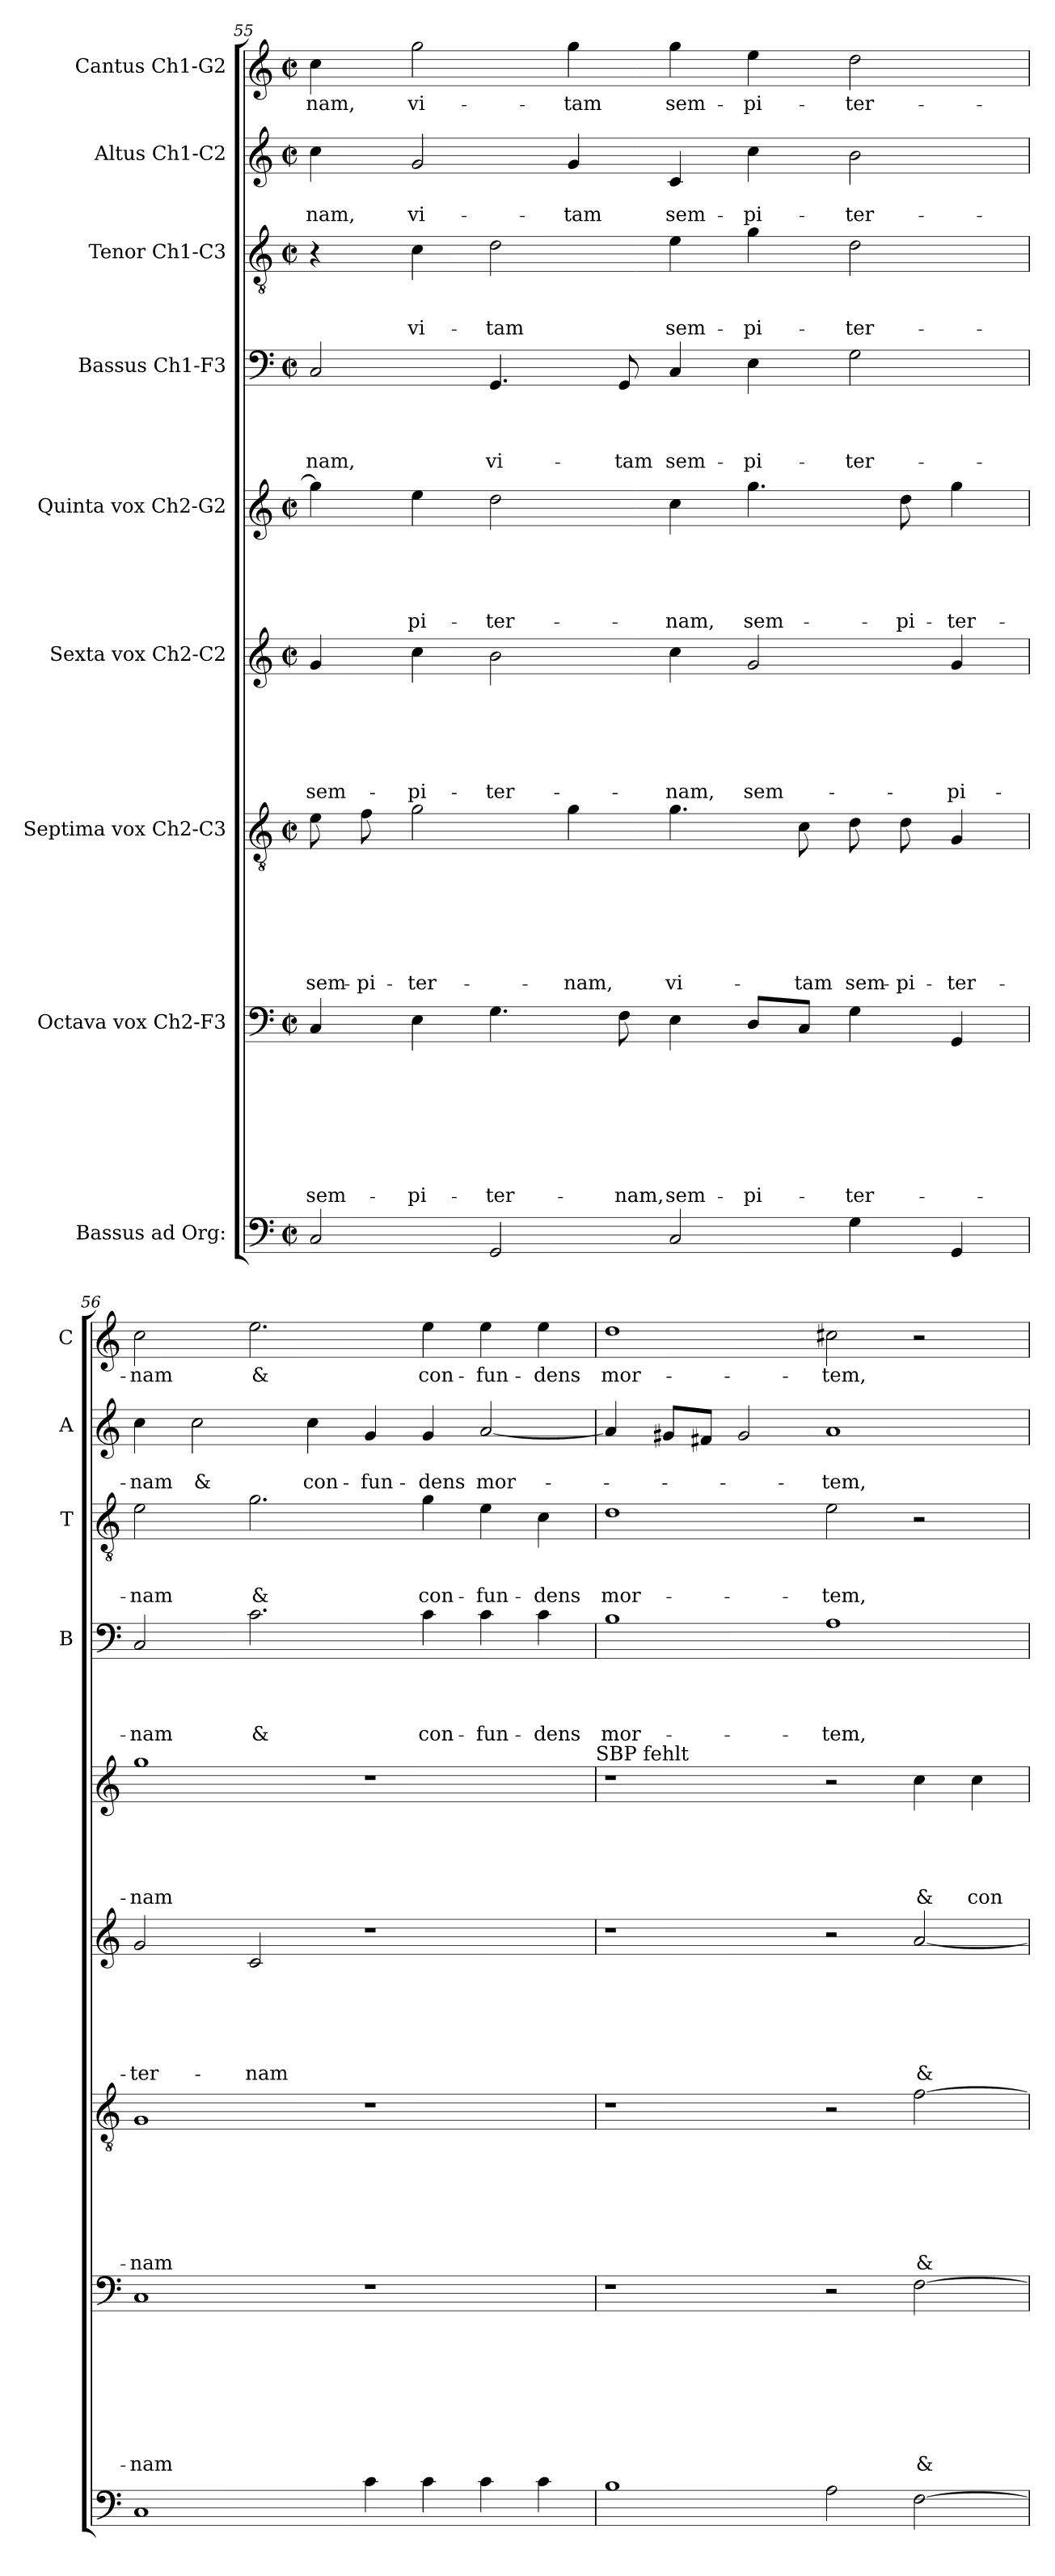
**kern	**kern	**text	**text	**text	**text	**text	**text	**text	**text	**kern	**text	**text	**text	**text	**text	**text	**text	**kern	**text	**text	**text	**text	**text	**text	**kern	**text	**text	**text	**text	**text	**kern	**text	**text	**text	**text	**kern	**text	**text	**text	**kern	**text	**text	**kern	**text
*part9	*part8	*part8	*part8	*part8	*part8	*part8	*part8	*part8	*part8	*part7	*part7	*part7	*part7	*part7	*part7	*part7	*part7	*part6	*part6	*part6	*part6	*part6	*part6	*part6	*part5	*part5	*part5	*part5	*part5	*part5	*part4	*part4	*part4	*part4	*part4	*part3	*part3	*part3	*part3	*part2	*part2	*part2	*part1	*part1
*staff9	*staff8	*staff8	*staff8	*staff8	*staff8	*staff8	*staff8	*staff8	*staff8	*staff7	*staff7	*staff7	*staff7	*staff7	*staff7	*staff7	*staff7	*staff6	*staff6	*staff6	*staff6	*staff6	*staff6	*staff6	*staff5	*staff5	*staff5	*staff5	*staff5	*staff5	*staff4	*staff4	*staff4	*staff4	*staff4	*staff3	*staff3	*staff3	*staff3	*staff2	*staff2	*staff2	*staff1	*staff1
*I"Bassus ad Org:	*I"Octava vox Ch2-F3	*	*	*	*	*	*	*	*	*I"Septima vox Ch2-C3	*	*	*	*	*	*	*	*I"Sexta vox Ch2-C2	*	*	*	*	*	*	*I"Quinta vox Ch2-G2	*	*	*	*	*	*I"Bassus Ch1-F3	*	*	*	*	*I"Tenor Ch1-C3	*	*	*	*I"Altus Ch1-C2	*	*	*I"Cantus Ch1-G2	*
*	*	*	*	*	*	*	*	*	*	*	*	*	*	*	*	*	*	*	*	*	*	*	*	*	*	*	*	*	*	*	*I'B	*	*	*	*	*I'T	*	*	*	*I'A	*	*	*I'C	*
!!LO:LB:g=z
*clefF4	*clefF4	*	*	*	*	*	*	*	*	*clefGv2	*	*	*	*	*	*	*	*clefG2	*	*	*	*	*	*	*clefG2	*	*	*	*	*	*clefF4	*	*	*	*	*clefGv2	*	*	*	*clefG2	*	*	*clefG2	*
*k[]	*k[]	*	*	*	*	*	*	*	*	*k[]	*	*	*	*	*	*	*	*k[]	*	*	*	*	*	*	*k[]	*	*	*	*	*	*k[]	*	*	*	*	*k[]	*	*	*	*k[]	*	*	*k[]	*
*C:	*C:	*	*	*	*	*	*	*	*	*C:	*	*	*	*	*	*	*	*C:	*	*	*	*	*	*	*C:	*	*	*	*	*	*C:	*	*	*	*	*C:	*	*	*	*C:	*	*	*C:	*
*M2/2	*M2/2	*	*	*	*	*	*	*	*	*M2/2	*	*	*	*	*	*	*	*M2/2	*	*	*	*	*	*	*M2/2	*	*	*	*	*	*M2/2	*	*	*	*	*M2/2	*	*	*	*M2/2	*	*	*M2/2	*
*met(c|)	*met(c|)	*	*	*	*	*	*	*	*	*met(c|)	*	*	*	*	*	*	*	*met(c|)	*	*	*	*	*	*	*met(c|)	*	*	*	*	*	*met(c|)	*	*	*	*	*met(c|)	*	*	*	*met(c|)	*	*	*met(c|)	*
=55	=55	=55	=55	=55	=55	=55	=55	=55	=55	=55	=55	=55	=55	=55	=55	=55	=55	=55	=55	=55	=55	=55	=55	=55	=55	=55	=55	=55	=55	=55	=55	=55	=55	=55	=55	=55	=55	=55	=55	=55	=55	=55	=55	=55
!	!	!	!	!	!	!	!	!	!LO:LY:b	!	!	!	!	!	!	!	!LO:LY:b	!	!	!	!	!	!	!LO:LY:b	!	!	!	!	!	!	!	!	!	!	!LO:LY:b	!	!	!	!	!	!	!LO:LY:b	!	!LO:LY:b
2C/	4C/	.	.	.	.	.	.	.	sem-	8e\	.	.	.	.	.	.	sem-	4g/	.	.	.	.	.	sem-	4gg\]	.	.	.	.	.	2C/	.	.	.	-nam,	4r	.	.	.	4cc\	.	-nam,	4cc\	-nam,
!	!	!	!	!	!	!	!	!	!	!	!	!	!	!	!	!	!LO:LY:b	!	!	!	!	!	!	!	!	!	!	!	!	!	!	!	!	!	!	!	!	!	!	!	!	!	!	!
.	.	.	.	.	.	.	.	.	.	8f\	.	.	.	.	.	.	-pi-	.	.	.	.	.	.	.	.	.	.	.	.	.	.	.	.	.	.	.	.	.	.	.	.	.	.	.
!	!	!	!	!	!	!	!	!	!LO:LY:b	!	!	!	!	!	!	!	!LO:LY:b	!	!	!	!	!	!	!LO:LY:b	!	!	!	!	!	!LO:LY:b	!	!	!	!	!	!	!	!	!LO:LY:b	!	!	!LO:LY:b	!	!LO:LY:b
.	4E\	.	.	.	.	.	.	.	-pi-	2g\	.	.	.	.	.	.	-ter-	4cc\	.	.	.	.	.	-pi-	4ee\	.	.	.	.	-pi-	.	.	.	.	.	4c\	.	.	vi-	2g/	.	vi-	2gg\	vi-
!	!	!	!	!	!	!	!	!	!LO:LY:b	!	!	!	!	!	!	!	!	!	!	!	!	!	!	!LO:LY:b	!	!	!	!	!	!LO:LY:b	!	!	!	!	!LO:LY:b	!	!	!	!LO:LY:b	!	!	!	!	!
2GG/	4.G\	.	.	.	.	.	.	.	-ter-	.	.	.	.	.	.	.	.	2b\	.	.	.	.	.	-ter-	2dd\	.	.	.	.	-ter-	4.GG/	.	.	.	vi-	2d\	.	.	-tam	.	.	.	.	.
!	!	!	!	!	!	!	!	!	!	!	!	!	!	!	!	!	!LO:LY:b	!	!	!	!	!	!	!	!	!	!	!	!	!	!	!	!	!	!	!	!	!	!	!	!	!LO:LY:b	!	!LO:LY:b
.	.	.	.	.	.	.	.	.	.	4g\	.	.	.	.	.	.	-nam,	.	.	.	.	.	.	.	.	.	.	.	.	.	.	.	.	.	.	.	.	.	.	4g/	.	-tam	4gg\	-tam
!	!	!	!	!	!	!	!	!	!LO:LY:b	!	!	!	!	!	!	!	!	!	!	!	!	!	!	!	!	!	!	!	!	!	!	!	!	!	!LO:LY:b	!	!	!	!	!	!	!	!	!
.	8F\	.	.	.	.	.	.	.	-nam,	.	.	.	.	.	.	.	.	.	.	.	.	.	.	.	.	.	.	.	.	.	8GG/	.	.	.	-tam	.	.	.	.	.	.	.	.	.
!	!	!	!	!	!	!	!	!	!LO:LY:b	!	!	!	!	!	!	!	!LO:LY:b	!	!	!	!	!	!	!LO:LY:b	!	!	!	!	!	!LO:LY:b	!	!	!	!	!LO:LY:b	!	!	!	!LO:LY:b	!	!	!LO:LY:b	!	!LO:LY:b
2C/	4E\	.	.	.	.	.	.	.	sem-	4.g\	.	.	.	.	.	.	vi-	4cc\	.	.	.	.	.	-nam,	4cc\	.	.	.	.	-nam,	4C/	.	.	.	sem-	4e\	.	.	sem-	4c/	.	sem-	4gg\	sem-
!	!	!	!	!	!	!	!	!	!LO:LY:b	!	!	!	!	!	!	!	!	!	!	!	!	!	!	!LO:LY:b	!	!	!	!	!	!LO:LY:b	!	!	!	!	!LO:LY:b	!	!	!	!LO:LY:b	!	!	!LO:LY:b	!	!LO:LY:b
.	8D/L	.	.	.	.	.	.	.	-pi-	.	.	.	.	.	.	.	.	2g/	.	.	.	.	.	sem-	4.gg\	.	.	.	.	sem-	4E\	.	.	.	-pi-	4g\	.	.	-pi-	4cc\	.	-pi-	4ee\	-pi-
!	!	!	!	!	!	!	!	!	!	!	!	!	!	!	!	!	!LO:LY:b	!	!	!	!	!	!	!	!	!	!	!	!	!	!	!	!	!	!	!	!	!	!	!	!	!	!	!
.	8C/J	.	.	.	.	.	.	.	.	8c\	.	.	.	.	.	.	-tam	.	.	.	.	.	.	.	.	.	.	.	.	.	.	.	.	.	.	.	.	.	.	.	.	.	.	.
!	!	!	!	!	!	!	!	!	!LO:LY:b	!	!	!	!	!	!	!	!LO:LY:b	!	!	!	!	!	!	!	!	!	!	!	!	!	!	!	!	!	!LO:LY:b	!	!	!	!LO:LY:b	!	!	!LO:LY:b	!	!LO:LY:b
4G\	4G\	.	.	.	.	.	.	.	-ter-	8d\	.	.	.	.	.	.	sem-	.	.	.	.	.	.	.	.	.	.	.	.	.	2G\	.	.	.	-ter-	2d\	.	.	-ter-	2b\	.	-ter-	2dd\	-ter-
!	!	!	!	!	!	!	!	!	!	!	!	!	!	!	!	!	!LO:LY:b	!	!	!	!	!	!	!	!	!	!	!	!	!LO:LY:b	!	!	!	!	!	!	!	!	!	!	!	!	!	!
.	.	.	.	.	.	.	.	.	.	8d\	.	.	.	.	.	.	-pi-	.	.	.	.	.	.	.	8dd\	.	.	.	.	-pi-	.	.	.	.	.	.	.	.	.	.	.	.	.	.
!	!	!	!	!	!	!	!	!	!	!	!	!	!	!	!	!	!LO:LY:b	!	!	!	!	!	!	!LO:LY:b	!	!	!	!	!	!LO:LY:b	!	!	!	!	!	!	!	!	!	!	!	!	!	!
4GG/	4GG/	.	.	.	.	.	.	.	.	4G/	.	.	.	.	.	.	-ter-	4g/	.	.	.	.	.	-pi-	4gg\	.	.	.	.	-ter-	.	.	.	.	.	.	.	.	.	.	.	.	.	.
=56	=56	=56	=56	=56	=56	=56	=56	=56	=56	=56	=56	=56	=56	=56	=56	=56	=56	=56	=56	=56	=56	=56	=56	=56	=56	=56	=56	=56	=56	=56	=56	=56	=56	=56	=56	=56	=56	=56	=56	=56	=56	=56	=56	=56
!	!	!	!	!	!	!	!	!	!LO:LY:b	!	!	!	!	!	!	!	!LO:LY:b	!	!	!	!	!	!	!LO:LY:b	!	!	!	!	!	!LO:LY:b	!	!	!	!	!LO:LY:b	!	!	!	!LO:LY:b	!	!	!LO:LY:b	!	!LO:LY:b
1C	1C	.	.	.	.	.	.	.	-nam	1G	.	.	.	.	.	.	-nam	2g/	.	.	.	.	.	-ter-	1gg	.	.	.	.	-nam	2C/	.	.	.	-nam	2e\	.	.	-nam	4cc\	.	-nam	2cc\	-nam
!	!	!	!	!	!	!	!	!	!	!	!	!	!	!	!	!	!	!	!	!	!	!	!	!	!	!	!	!	!	!	!	!	!	!	!	!	!	!	!	!	!	!LO:LY:b	!	!
.	.	.	.	.	.	.	.	.	.	.	.	.	.	.	.	.	.	.	.	.	.	.	.	.	.	.	.	.	.	.	.	.	.	.	.	.	.	.	.	2cc\	.	&	.	.
!	!	!	!	!	!	!	!	!	!	!	!	!	!	!	!	!	!	!	!	!	!	!	!	!LO:LY:b	!	!	!	!	!	!	!	!	!	!	!LO:LY:b	!	!	!	!LO:LY:b	!	!	!	!	!LO:LY:b
.	.	.	.	.	.	.	.	.	.	.	.	.	.	.	.	.	.	2c/	.	.	.	.	.	-nam	.	.	.	.	.	.	2.c\	.	.	.	&	2.g\	.	.	&	.	.	.	2.ee\	&
!	!	!	!	!	!	!	!	!	!	!	!	!	!	!	!	!	!	!	!	!	!	!	!	!	!	!	!	!	!	!	!	!	!	!	!	!	!	!	!	!	!	!LO:LY:b	!	!
.	.	.	.	.	.	.	.	.	.	.	.	.	.	.	.	.	.	.	.	.	.	.	.	.	.	.	.	.	.	.	.	.	.	.	.	.	.	.	.	4cc\	.	con-	.	.
!	!	!	!	!	!	!	!	!	!	!	!	!	!	!	!	!	!	!	!	!	!	!	!	!	!	!	!	!	!	!	!	!	!	!	!	!	!	!	!	!	!	!LO:LY:b	!	!
4c\	1r	.	.	.	.	.	.	.	.	1r	.	.	.	.	.	.	.	1r	.	.	.	.	.	.	1r	.	.	.	.	.	.	.	.	.	.	.	.	.	.	4g/	.	-fun-	.	.
!	!	!	!	!	!	!	!	!	!	!	!	!	!	!	!	!	!	!	!	!	!	!	!	!	!	!	!	!	!	!	!	!	!	!	!LO:LY:b	!	!	!	!LO:LY:b	!	!	!LO:LY:b	!	!LO:LY:b
4c\	.	.	.	.	.	.	.	.	.	.	.	.	.	.	.	.	.	.	.	.	.	.	.	.	.	.	.	.	.	.	4c\	.	.	.	con-	4g\	.	.	con-	4g/	.	-dens	4ee\	con-
!	!	!	!	!	!	!	!	!	!	!	!	!	!	!	!	!	!	!	!	!	!	!	!	!	!	!	!	!	!	!	!	!	!	!	!LO:LY:b	!	!	!	!LO:LY:b	!	!	!LO:LY:b	!	!LO:LY:b
4c\	.	.	.	.	.	.	.	.	.	.	.	.	.	.	.	.	.	.	.	.	.	.	.	.	.	.	.	.	.	.	4c\	.	.	.	-fun-	4e\	.	.	-fun-	[2a/	.	mor-	4ee\	-fun-
!	!	!	!	!	!	!	!	!	!	!	!	!	!	!	!	!	!	!	!	!	!	!	!	!	!	!	!	!	!	!	!	!	!	!	!LO:LY:b	!	!	!	!LO:LY:b	!	!	!	!	!LO:LY:b
4c\	.	.	.	.	.	.	.	.	.	.	.	.	.	.	.	.	.	.	.	.	.	.	.	.	.	.	.	.	.	.	4c\	.	.	.	-dens	4c\	.	.	-dens	.	.	.	4ee\	-dens
!	!	!	!	!	!	!	!	!	!	!	!	!	!	!	!	!	!	!	!	!	!	!	!	!	!LO:TX:a:t=SBP fehlt	!	!	!	!	!	!	!	!	!	!	!	!	!	!	!	!	!	!	!
=57	=57	=57	=57	=57	=57	=57	=57	=57	=57	=57	=57	=57	=57	=57	=57	=57	=57	=57	=57	=57	=57	=57	=57	=57	=57	=57	=57	=57	=57	=57	=57	=57	=57	=57	=57	=57	=57	=57	=57	=57	=57	=57	=57	=57
!	!	!	!	!	!	!	!	!	!	!	!	!	!	!	!	!	!	!	!	!	!	!	!	!	!	!	!	!	!	!	!	!	!	!	!LO:LY:b	!	!	!	!LO:LY:b	!	!	!	!	!LO:LY:b
1B	1r	.	.	.	.	.	.	.	.	1r	.	.	.	.	.	.	.	1r	.	.	.	.	.	.	1r	.	.	.	.	.	1B	.	.	.	mor-	1d	.	.	mor-	4a/]	.	.	1dd	mor-
.	.	.	.	.	.	.	.	.	.	.	.	.	.	.	.	.	.	.	.	.	.	.	.	.	.	.	.	.	.	.	.	.	.	.	.	.	.	.	.	8g#X/L	.	.	.	.
.	.	.	.	.	.	.	.	.	.	.	.	.	.	.	.	.	.	.	.	.	.	.	.	.	.	.	.	.	.	.	.	.	.	.	.	.	.	.	.	8f#X/J	.	.	.	.
.	.	.	.	.	.	.	.	.	.	.	.	.	.	.	.	.	.	.	.	.	.	.	.	.	.	.	.	.	.	.	.	.	.	.	.	.	.	.	.	2g#/	.	.	.	.
!	!	!	!	!	!	!	!	!	!	!	!	!	!	!	!	!	!	!	!	!	!	!	!	!	!	!	!	!	!	!	!	!	!	!	!LO:LY:b	!	!	!	!LO:LY:b	!	!	!LO:LY:b	!	!LO:LY:b
2A\	2r	.	.	.	.	.	.	.	.	2r	.	.	.	.	.	.	.	2r	.	.	.	.	.	.	2r	.	.	.	.	.	1A	.	.	.	-tem,	2e\	.	.	-tem,	1a	.	-tem,	2cc#X\	-tem,
!	!	!	!	!	!	!	!	!	!LO:LY:b	!	!	!	!	!	!	!	!LO:LY:b	!	!	!	!	!	!	!LO:LY:b	!	!	!	!	!	!LO:LY:b	!	!	!	!	!	!	!	!	!	!	!	!	!	!
[2F\	[2F\	.	.	.	.	.	.	.	&	[2f\	.	.	.	.	.	.	&	[2a/	.	.	.	.	.	&	4cc\	.	.	.	.	&	.	.	.	.	.	2r	.	.	.	.	.	.	2r	.
!	!	!	!	!	!	!	!	!	!	!	!	!	!	!	!	!	!	!	!	!	!	!	!	!	!	!	!	!	!	!LO:LY:b	!	!	!	!	!	!	!	!	!	!	!	!	!	!
.	.	.	.	.	.	.	.	.	.	.	.	.	.	.	.	.	.	.	.	.	.	.	.	.	4cc\	.	.	.	.	con-	.	.	.	.	.	.	.	.	.	.	.	.	.	.
=	=	=	=	=	=	=	=	=	=	=	=	=	=	=	=	=	=	=	=	=	=	=	=	=	=	=	=	=	=	=	=	=	=	=	=	=	=	=	=	=	=	=	=	=
*-	*-	*-	*-	*-	*-	*-	*-	*-	*-	*-	*-	*-	*-	*-	*-	*-	*-	*-	*-	*-	*-	*-	*-	*-	*-	*-	*-	*-	*-	*-	*-	*-	*-	*-	*-	*-	*-	*-	*-	*-	*-	*-	*-	*-
